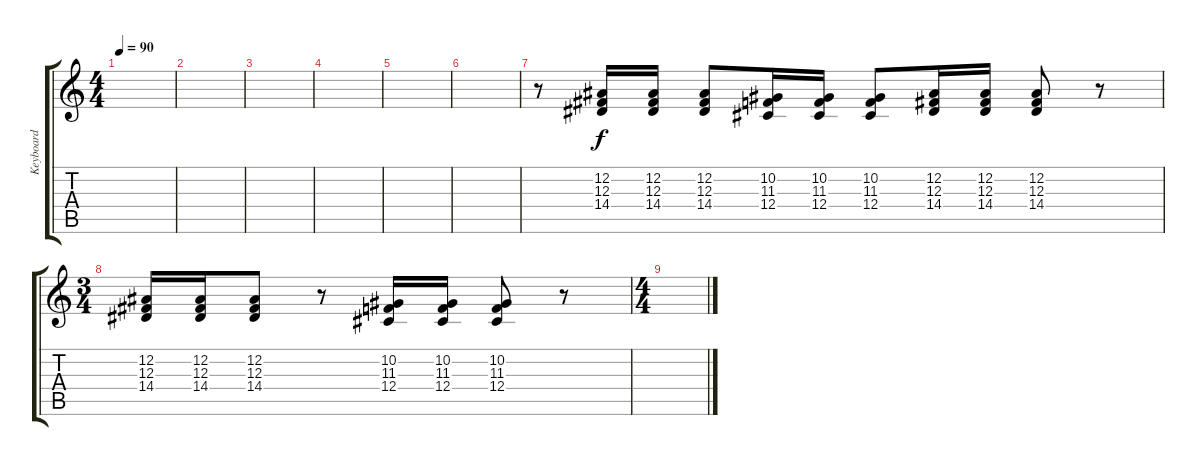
\track ("Keyboard" "Keyboard") {instrument synthbrass1}
\staff {score tabs}
\tuning (Eb4 Bb3 Gb3 Db3 Ab2 Eb2) {hide}
\ts (4 4)
\tempo 90
\clef g2
\ks c
|
|
|
|
|
|
r.8{instrument acousticgrandpiano} (12.2 12.3 14.4).16 (12.2 12.3 14.4).16 (12.2 12.3 14.4).8 (10.2 11.3 12.4).16 (10.2 11.3 12.4).16 (10.2 11.3 12.4).8 (12.2 12.3 14.4).16 (12.2 12.3 14.4).16 (12.2 12.3 14.4).8 r.8 |
\ts (3 4)
(12.2 12.3 14.4).16{volume 15 instrument lead1square} (12.2 12.3 14.4).16 (12.2 12.3 14.4).8 r.8 (10.2 11.3 12.4).16 (10.2 11.3 12.4).16 (10.2 11.3 12.4).8 r.8 |
\ts (4 4)
